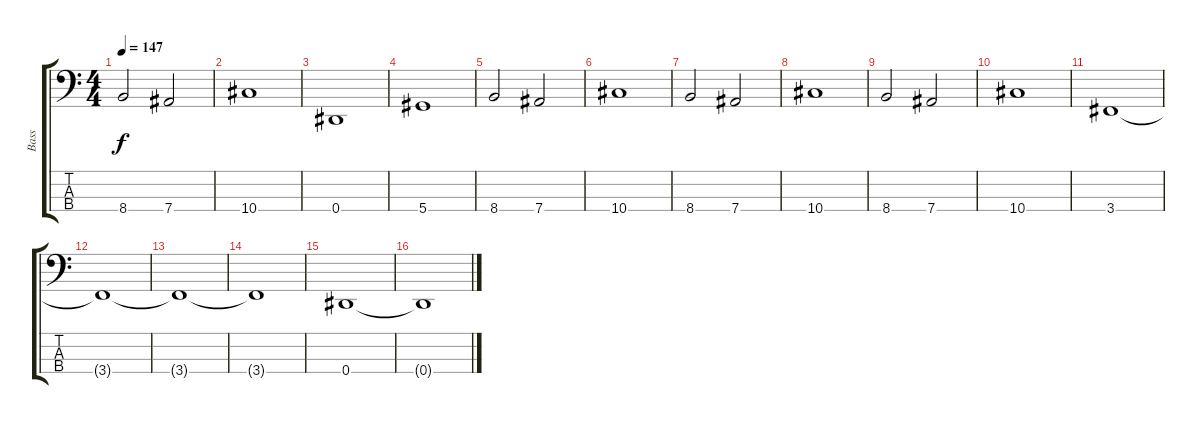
\track ("Bass" "Bass") {instrument electricbasspick}
\staff {score tabs}
\tuning (Gb2 Db2 Ab1 Eb1) {hide}
\ts (4 4)
\tempo 147
\clef f4
\ks c
8.4.2{dy f} 7.4.2 |
10.4.1 |
0.4.1 |
5.4.1 |
8.4.2 7.4.2 |
10.4.1 |
8.4.2 7.4.2 |
10.4.1 |
8.4.2 7.4.2 |
10.4.1 |
3.4.1 |
3.4{t}.1 |
3.4{t}.1 |
3.4{t}.1 |
0.4.1 |
0.4{t}.1
